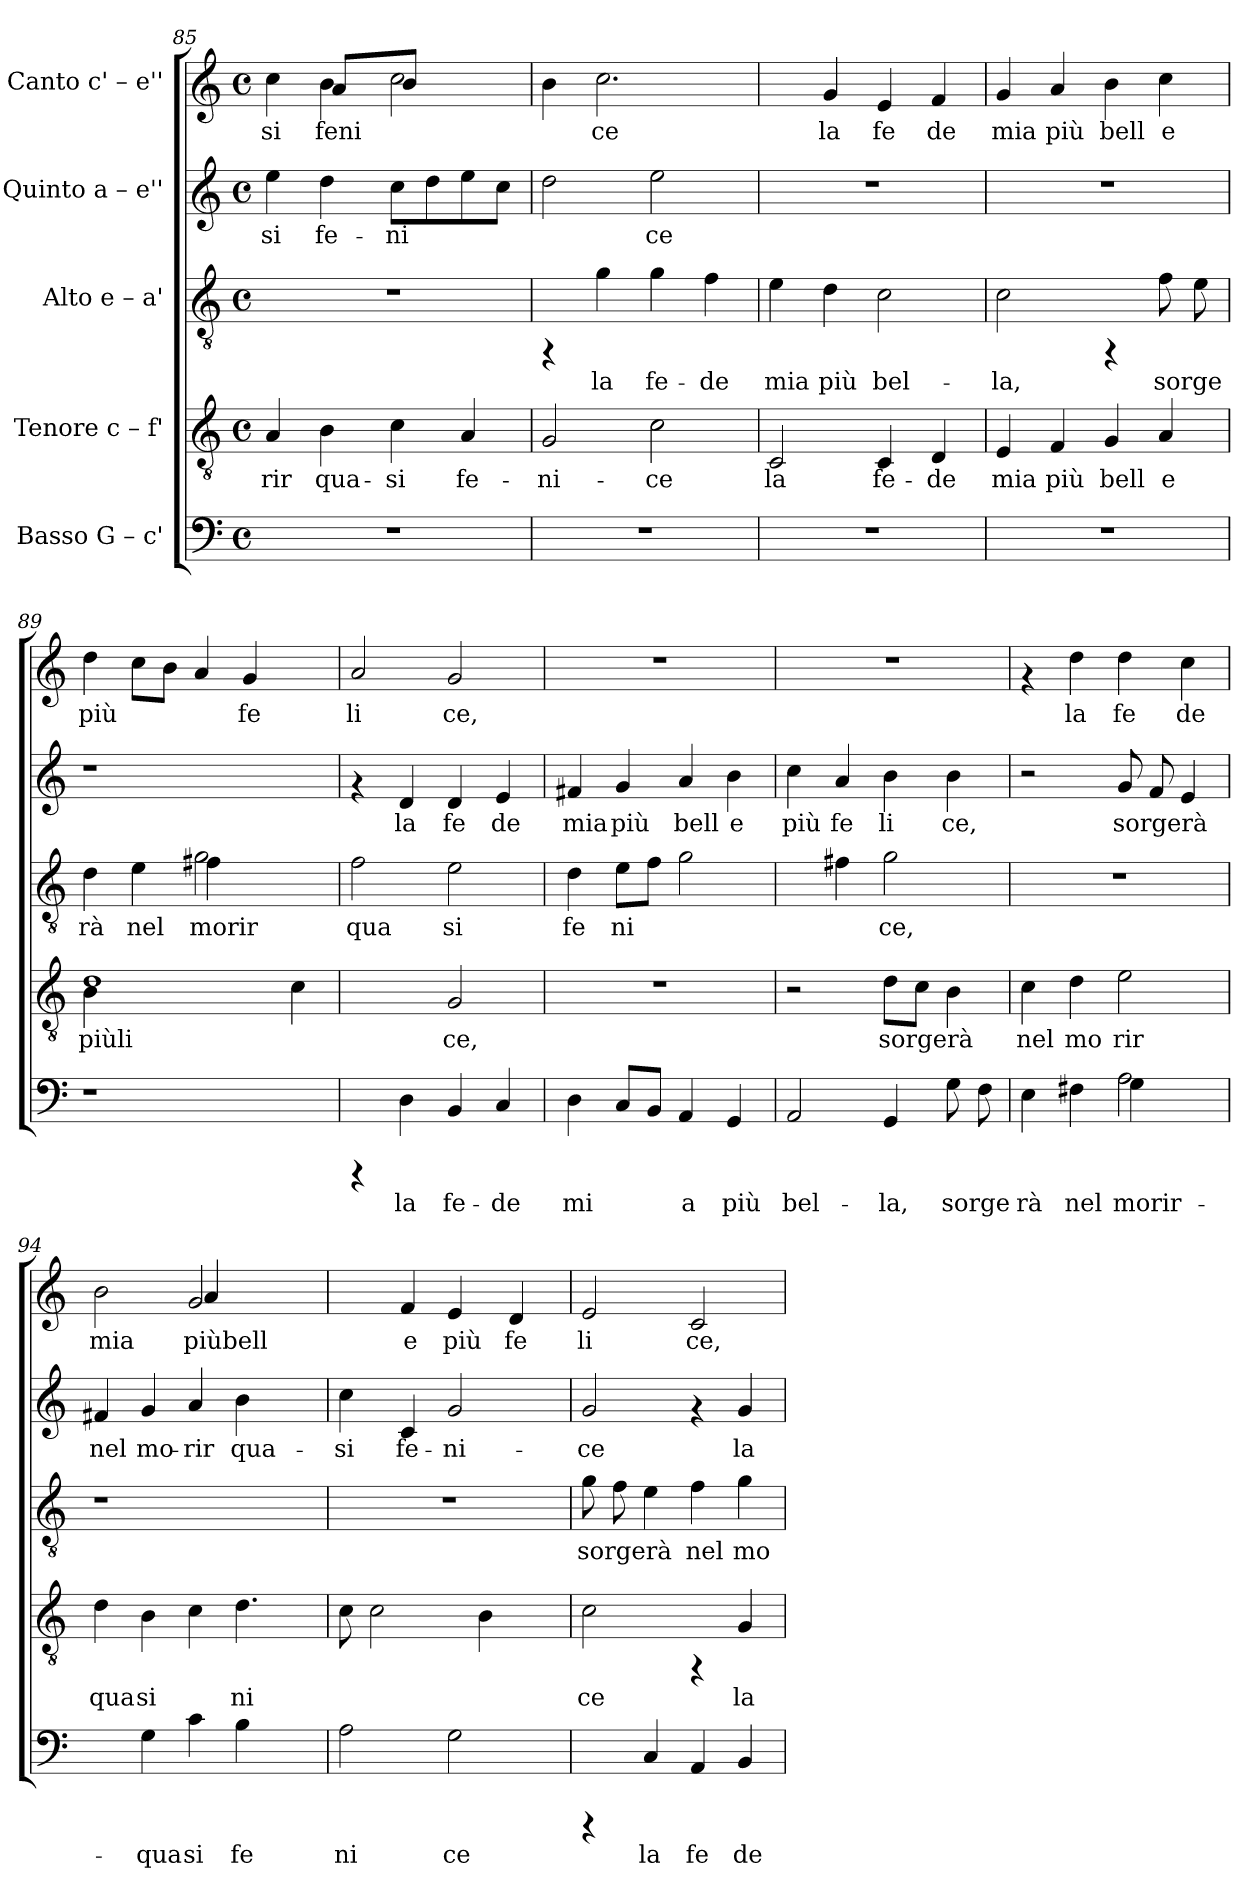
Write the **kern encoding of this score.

**kern	**text	**kern	**text	**kern	**text	**kern	**text	**kern	**text
*part5	*part5	*part4	*part4	*part3	*part3	*part2	*part2	*part1	*part1
*staff5	*staff5	*staff4	*staff4	*staff3	*staff3	*staff2	*staff2	*staff1	*staff1
*I"Basso  G – c'	*	*I"Tenore  c – f'	*	*I"Alto  e – a'	*	*I"Quinto  a – e''	*	*I"Canto  c' – e''	*
*clefF4	*	*clefGv2	*	*clefGv2	*	*clefG2	*	*clefG2	*
*k[]	*	*k[]	*	*k[]	*	*k[]	*	*k[]	*
*C:	*	*C:	*	*C:	*	*C:	*	*C:	*
*M4/4	*	*M4/4	*	*M4/4	*	*M4/4	*	*M4/4	*
*met(c)	*	*met(c)	*	*met(c)	*	*met(c)	*	*met(c)	*
=85	=85	=85	=85	=85	=85	=85	=85	=85	=85
!	!	!	!LO:LY:b:rj	!	!	!	!LO:LY:b:rj	!	!LO:LY:b:rj
*	*	*	*	*	*	*	*	*^	*
1r	.	4A/	-rir	1r	.	4ee\	-si	4cc\	4ryy	si
!	!	!	!LO:LY:b:rj	!	!	!	!LO:LY:b:rj	!	!	!LO:LY:b:rj
.	.	4B\	qua-	.	.	4dd\	fe-	4b\	8a/L	feni
.	.	.	.	.	.	.	.	.	8ryy	.
!	!	!	!LO:LY:b:rj	!	!	!	!LO:LY:b:rj	!	!	!LO:LY:b:rj
.	.	4c\	-si	.	.	8cc\L	-ni-	2cc\	8b/J	.
!	!	!	!	!	!	!	!LO:LY:b:rj	!	!	!
.	.	.	.	.	.	8dd\	--	.	4.ryy	.
!	!	!	!LO:LY:b:rj	!	!	!	!LO:LY:b:rj	!	!	!
.	.	4A/	fe-	.	.	8ee\	--	.	.	.
!	!	!	!	!	!	!	!LO:LY:b:rj	!	!	!
.	.	.	.	.	.	8cc\J	--	.	.	.
*	*	*	*	*	*	*	*	*v	*v	*
=86	=86	=86	=86	=86	=86	=86	=86	=86	=86
!	!	!	!LO:LY:b:rj	!	!	!	!LO:LY:b:rj	!	!LO:LY:b:rj
1r	.	2G/	-ni-	4rFF	.	2dd\	--	4b\	.
!	!	!	!	!	!LO:LY:b:rj	!	!	!	!LO:LY:b:rj
.	.	.	.	4g\	la	.	.	2.cc\	ce
!	!	!	!LO:LY:b:rj	!	!LO:LY:b:rj	!	!LO:LY:b:rj	!	!
.	.	2c\	-ce	4g\	fe-	2ee\	-ce	.	.
!	!	!	!	!	!LO:LY:b:rj	!	!	!	!
.	.	.	.	4f\	-de	.	.	.	.
=87	=87	=87	=87	=87	=87	=87	=87	=87	=87
!	!	!	!LO:LY:b:rj	!	!LO:LY:b:rj	!	!	!	!
1r	.	2C/	la	4e\	mia	1r	.	4ryy	.
!	!	!	!	!	!LO:LY:b:rj	!	!	!	!LO:LY:b:rj
.	.	.	.	4d\	più	.	.	4g/	la
!	!	!	!LO:LY:b:rj	!	!LO:LY:b:rj	!	!	!	!LO:LY:b:rj
.	.	4C/	fe-	2c\	bel-	.	.	4e/	fe
!	!	!	!LO:LY:b:rj	!	!	!	!	!	!LO:LY:b:rj
.	.	4D/	-de	.	.	.	.	4f/	de
!!LO:PB:g=z
=88	=88	=88	=88	=88	=88	=88	=88	=88	=88
!	!	!	!LO:LY:b:rj	!	!LO:LY:b:rj	!	!	!	!LO:LY:b:rj
1r	.	4E/	mia	2c\	-la,	1r	.	4g/	mia
!	!	!	!LO:LY:b:rj	!	!	!	!	!	!LO:LY:b:rj
.	.	4F/	più	.	.	.	.	4a/	più
!	!	!	!LO:LY:b:rj	!	!	!	!	!	!LO:LY:b:rj
.	.	4G/	bell	4rFF	.	.	.	4b\	bell
!	!	!	!LO:LY:b:rj	!	!LO:LY:b:rj	!	!	!	!LO:LY:b:rj
.	.	4A/	e	8f\	sorge	.	.	4cc\	e
!	!	!	!	!	!LO:LY:b:rj	!	!	!	!
.	.	.	.	8e\	.	.	.	.	.
=89	=89	=89	=89	=89	=89	=89	=89	=89	=89
*	*	*^	*	*	*	*	*	*	*
!	!	!	!	!LO:LY:b:rj	!	!LO:LY:b:rj	!	!	!	!LO:LY:b:rj
*	*	*	*	*	*^	*	*	*	*	*
1r	.	1d	4B\	piùli	4d\	2ryy	rà	1r	.	4dd\	più
!	!	!	!	!	!	!	!LO:LY:b:rj	!	!	!	!LO:LY:b:rj
.	.	.	1ryy	.	4e\	.	nel	.	.	8cc\L	.
!	!	!	!	!	!	!	!	!	!	!	!LO:LY:b:rj
.	.	.	.	.	.	.	.	.	.	8b\J	.
!	!	!	!	!	!	!	!LO:LY:b:rj	!	!	!	!LO:LY:b:rj
.	.	.	.	.	2g\	4f#X\	morir	.	.	4a/	.
!	!	!	!	!	!	!	!	!	!	!	!LO:LY:b:rj
.	.	.	.	.	.	4ryy	.	.	.	4g/	fe
!	!	!	!	!LO:LY:b:rj	!	!	!	!	!	!	!
4ryy	.	4c\	.	.	4ryy	4ryy	.	4ryy	.	4ryy	.
*	*	*v	*v	*	*	*	*	*	*	*	*
=90	=90	=90	=90	=90	=90	=90	=90	=90	=90	=90
!	!	!	!	!	!	!LO:LY:b:rj	!	!	!	!LO:LY:b:rj
*	*	*	*	*v	*v	*	*	*	*	*
4rCCC	.	2ryy	.	2f\	qua	4rf	.	2a/	li
!	!LO:LY:b:rj	!	!	!	!	!	!LO:LY:b:rj	!	!
4D\	la	.	.	.	.	4d/	la	.	.
!	!LO:LY:b:rj	!	!LO:LY:b:rj	!	!LO:LY:b:rj	!	!LO:LY:b:rj	!	!LO:LY:b:rj
4BB/	fe-	2G/	ce,	2e\	si	4d/	fe	2g/	ce,
!	!LO:LY:b:rj	!	!	!	!	!	!LO:LY:b:rj	!	!
4C/	-de	.	.	.	.	4e/	de	.	.
=91	=91	=91	=91	=91	=91	=91	=91	=91	=91
!	!LO:LY:b:rj	!	!	!	!LO:LY:b:rj	!	!LO:LY:b:rj	!	!
4D\	mi-	1r	.	4d\	fe	4f#X/	mia	1r	.
!	!LO:LY:b:rj	!	!	!	!LO:LY:b:rj	!	!LO:LY:b:rj	!	!
8C/L	--	.	.	8e\L	ni	4g/	più	.	.
!	!LO:LY:b:rj	!	!	!	!LO:LY:b:rj	!	!	!	!
8BB/J	--	.	.	8f\J	.	.	.	.	.
!	!LO:LY:b:rj	!	!	!	!LO:LY:b:rj	!	!LO:LY:b:rj	!	!
4AA/	-a	.	.	2g\	.	4a/	bell	.	.
!	!LO:LY:b:rj	!	!	!	!	!	!LO:LY:b:rj	!	!
4GG/	più	.	.	.	.	4b\	e	.	.
=92	=92	=92	=92	=92	=92	=92	=92	=92	=92
!	!LO:LY:b:rj	!	!	!	!	!	!LO:LY:b:rj	!	!
2AA/	bel-	2r	.	4ryy	.	4cc\	più	1r	.
!	!	!	!	!	!LO:LY:b:rj	!	!LO:LY:b:rj	!	!
.	.	.	.	4f#X\	.	4a/	fe	.	.
!	!LO:LY:b:rj	!	!LO:LY:b:rj	!	!LO:LY:b:rj	!	!LO:LY:b:rj	!	!
4GG/	-la,	8d\L	sorgerà	2g\	ce,	4b\	li	.	.
!	!	!	!LO:LY:b:rj	!	!	!	!	!	!
.	.	8c\J	.	.	.	.	.	.	.
!	!LO:LY:b:rj	!	!LO:LY:b:rj	!	!	!	!LO:LY:b:rj	!	!
8G\	sorge-	4B\	.	.	.	4b\	ce,	.	.
!	!LO:LY:b:rj	!	!	!	!	!	!	!	!
8F\	--	.	.	.	.	.	.	.	.
=93	=93	=93	=93	=93	=93	=93	=93	=93	=93
!	!LO:LY:b:rj	!	!LO:LY:b:rj	!	!	!	!	!	!
*^	*	*	*	*	*	*	*	*	*
4E\	2ryy	-rà	4c\	nel	1r	.	2r	.	4rf	.
!	!	!LO:LY:b:rj	!	!LO:LY:b:rj	!	!	!	!	!	!LO:LY:b:rj
4F#X\	.	nel	4d\	mo	.	.	.	.	4dd\	la
!	!	!LO:LY:b:rj	!	!LO:LY:b:rj	!	!	!	!LO:LY:b:rj	!	!LO:LY:b:rj
2A\	4G\	morir-	2e\	rir	.	.	8g/	sorgerà	4dd\	fe
!	!	!	!	!	!	!	!	!LO:LY:b:rj	!	!
.	.	.	.	.	.	.	8f/	.	.	.
!	!	!	!	!	!	!	!	!LO:LY:b:rj	!	!LO:LY:b:rj
.	4ryy	.	.	.	.	.	4e/	.	4cc\	de
!!LO:LB:g=z
=94	=94	=94	=94	=94	=94	=94	=94	=94	=94	=94
!	!	!	!	!LO:LY:b:rj	!	!	!	!LO:LY:b:rj	!	!LO:LY:b:rj
*v	*v	*	*	*	*	*	*	*	*^	*
4ryy	.	4d\	qua	1r	.	4f#X/	nel	2b\	2ryy	mia
!	!LO:LY:b:rj	!	!LO:LY:b:rj	!	!	!	!LO:LY:b:rj	!	!	!
4G\	-qua	4B\	si	.	.	4g/	mo-	.	.	.
!	!LO:LY:b:rj	!	!	!	!	!	!LO:LY:b:rj	!	!	!LO:LY:b:rj
4c\	si	4c\	.	.	.	4a/	-rir	2g/	4a/	piùbell
!	!LO:LY:b:rj	!	!LO:LY:b:rj	!	!	!	!LO:LY:b:rj	!	!	!
4B\	fe	4.d\	ni	.	.	4b\	qua-	.	8ryy	.
.	.	.	.	.	.	.	.	.	4ryy	.
8ryy	.	.	.	8ryy	.	8ryy	.	8ryy	.	.
*	*	*	*	*	*	*	*	*v	*v	*
=95	=95	=95	=95	=95	=95	=95	=95	=95	=95
!	!LO:LY:b:rj	!	!LO:LY:b:rj	!	!	!	!LO:LY:b:rj	!	!
2A\	ni	8c\	.	1r	.	4cc\	-si	4ryy	.
!	!	!	!LO:LY:b:rj	!	!	!	!	!	!
.	.	2c\	.	.	.	.	.	.	.
!	!	!	!	!	!	!	!LO:LY:b:rj	!	!LO:LY:b:rj
.	.	.	.	.	.	4c/	fe-	4f/	e
!	!LO:LY:b:rj	!	!	!	!	!	!LO:LY:b:rj	!	!LO:LY:b:rj
2G\	ce	.	.	.	.	2g/	-ni-	4e/	più
!	!	!	!LO:LY:b:rj	!	!	!	!	!	!
.	.	4B\	.	.	.	.	.	.	.
!	!	!	!	!	!	!	!	!	!LO:LY:b:rj
.	.	.	.	.	.	.	.	4d/	fe
.	.	8ryy	.	.	.	.	.	.	.
=96	=96	=96	=96	=96	=96	=96	=96	=96	=96
!	!	!	!LO:LY:b:rj	!	!LO:LY:b:rj	!	!LO:LY:b:rj	!	!LO:LY:b:rj
4rCCC	.	2c\	ce	8g\	sorgerà	2g/	-ce	2e/	li
!	!	!	!	!	!LO:LY:b:rj	!	!	!	!
.	.	.	.	8f\	.	.	.	.	.
!	!LO:LY:b:rj	!	!	!	!LO:LY:b:rj	!	!	!	!
4C/	la	.	.	4e\	.	.	.	.	.
!	!LO:LY:b:rj	!	!	!	!LO:LY:b:rj	!	!	!	!LO:LY:b:rj
4AA/	fe	4rFF	.	4f\	nel	4rf	.	2c/	ce,
!	!LO:LY:b:rj	!	!LO:LY:b:rj	!	!LO:LY:b:rj	!	!LO:LY:b:rj	!	!
4BB/	de	4G/	la	4g\	mo-	4g/	la	.	.
=	=	=	=	=	=	=	=	=	=
*-	*-	*-	*-	*-	*-	*-	*-	*-	*-
